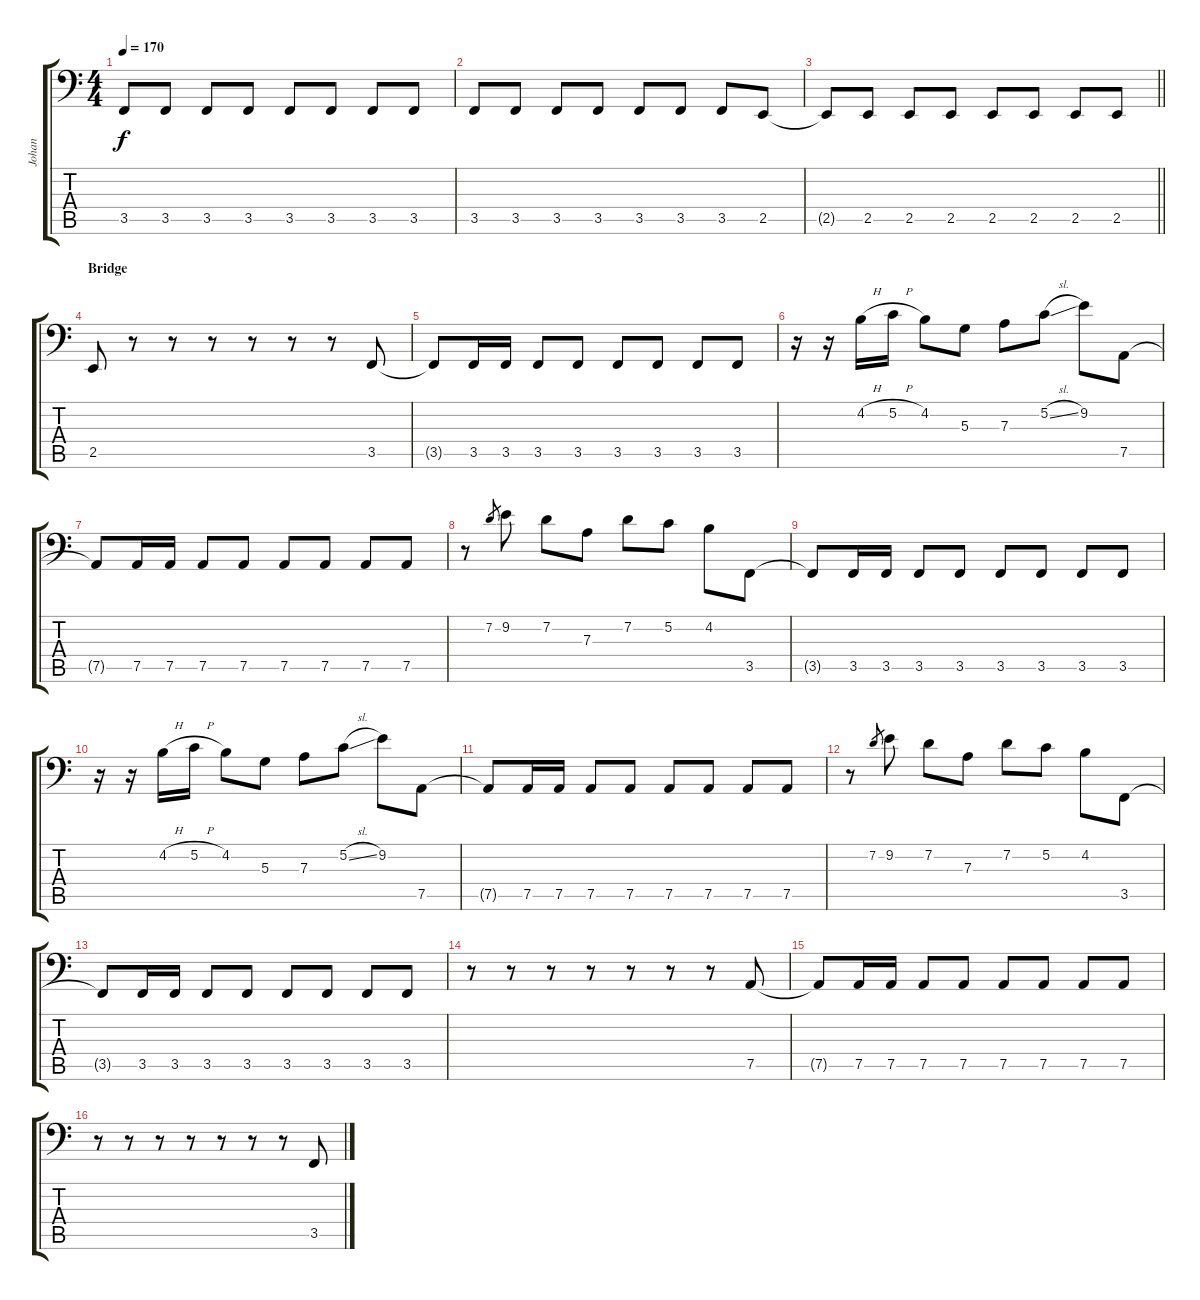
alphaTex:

\track ("Johan" "Johan") {instrument electricbassfinger}
\staff {score tabs}
\tuning (C3 G2 D2 A1 D1 B0) {hide}
\ts (4 4)
\tempo 170
\clef f4
\ks c
3.5{t}.8{dy f} 3.5.8 3.5.8 3.5.8 3.5.8 3.5.8 3.5.8 3.5.8 |
3.5.8 3.5.8 3.5.8 3.5.8 3.5.8 3.5.8 3.5.8 2.5.8 |
\barLineRight lightlight
2.5{t}.8 2.5.8 2.5.8 2.5.8 2.5.8 2.5.8 2.5.8 2.5.8 |
\section ("" "Bridge")
2.5.8 r.8 r.8 r.8 r.8 r.8 r.8 3.5.8 |
3.5{t}.8 3.5.16 3.5.16 3.5.8 3.5.8 3.5.8 3.5.8 3.5.8 3.5.8 |
r.16 r.16 4.2{h}.16 5.2{h}.16 4.2.8 5.3.8 7.3.8 5.2{sl}.8 9.2.8 7.5.8 |
7.5{t}.8 7.5.16 7.5.16 7.5.8 7.5.8 7.5.8 7.5.8 7.5.8 7.5.8 |
r.8 7.2.8{gr} 9.2.8 7.2.8 7.3.8 7.2.8 5.2.8 4.2.8 3.5.8 |
3.5{t}.8 3.5.16 3.5.16 3.5.8 3.5.8 3.5.8 3.5.8 3.5.8 3.5.8 |
r.16 r.16 4.2{h}.16 5.2{h}.16 4.2.8 5.3.8 7.3.8 5.2{sl}.8 9.2.8 7.5.8 |
7.5{t}.8 7.5.16 7.5.16 7.5.8 7.5.8 7.5.8 7.5.8 7.5.8 7.5.8 |
r.8 7.2.8{gr} 9.2.8 7.2.8 7.3.8 7.2.8 5.2.8 4.2.8 3.5.8 |
3.5{t}.8 3.5.16 3.5.16 3.5.8 3.5.8 3.5.8 3.5.8 3.5.8 3.5.8 |
r.8 r.8 r.8 r.8 r.8 r.8 r.8 7.5.8 |
7.5{t}.8 7.5.16 7.5.16 7.5.8 7.5.8 7.5.8 7.5.8 7.5.8 7.5.8 |
r.8 r.8 r.8 r.8 r.8 r.8 r.8 3.5.8
